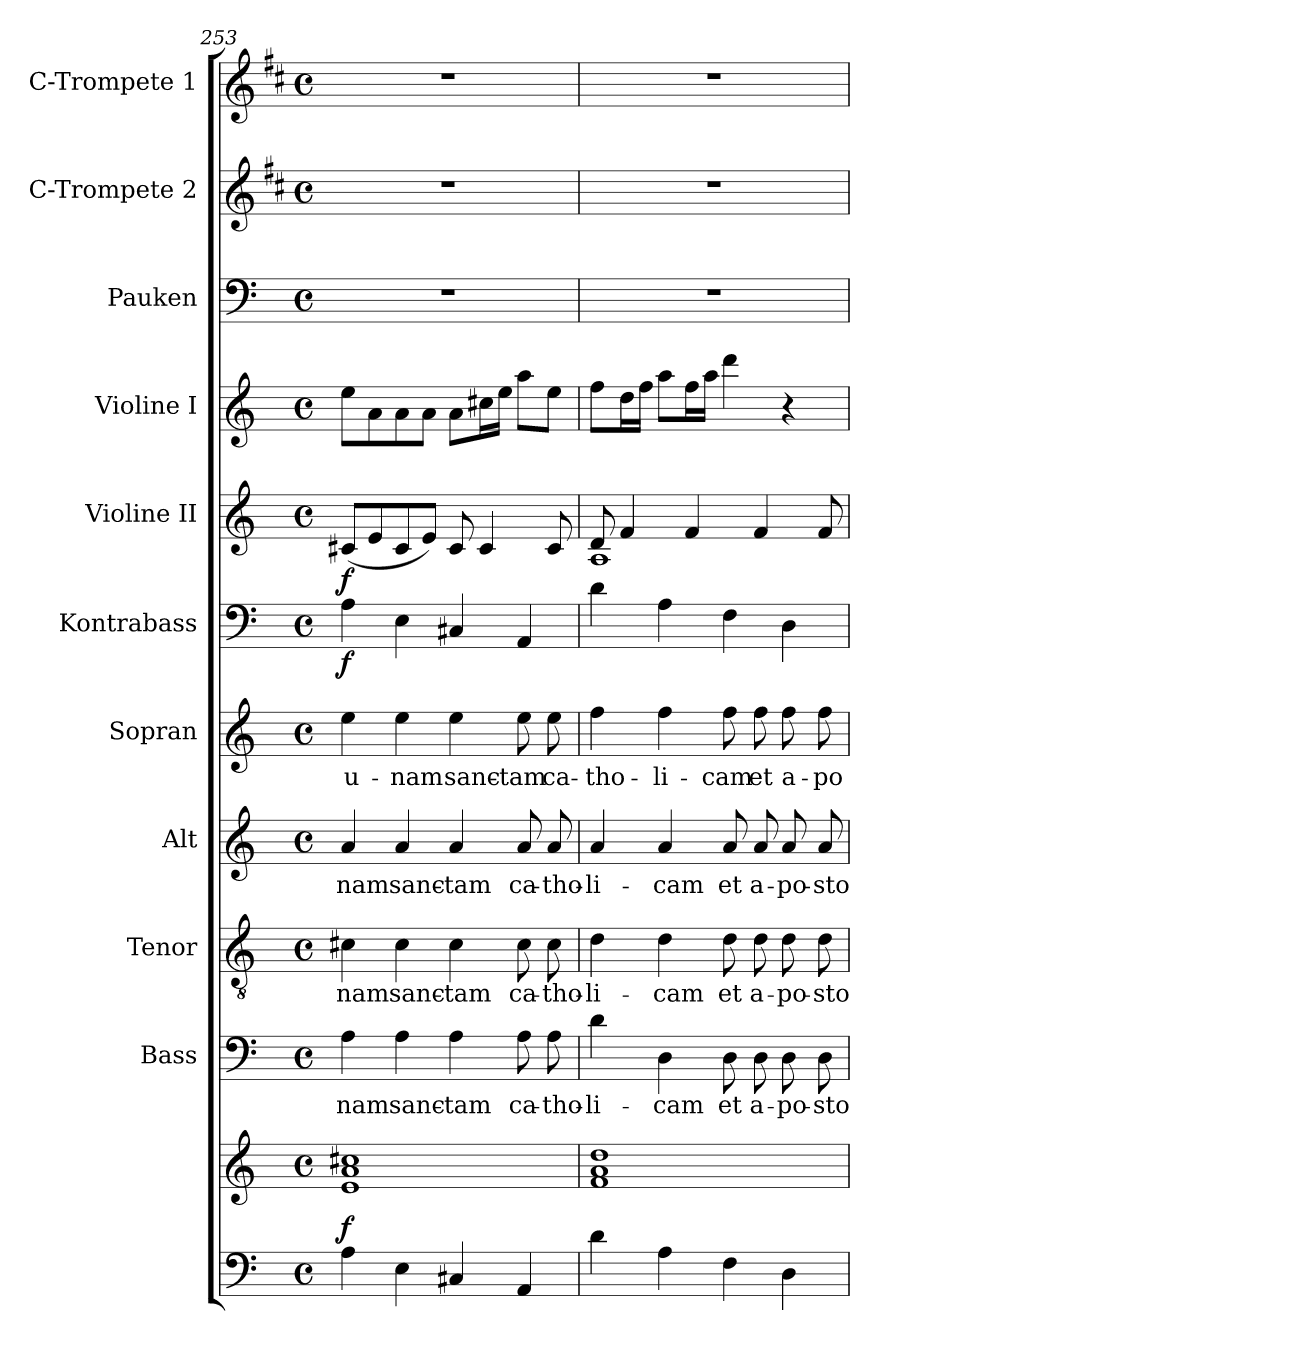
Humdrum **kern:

**kern	**kern	**dynam	**kern	**text	**kern	**text	**kern	**text	**kern	**text	**kern	**dynam	**kern	**dynam	**kern	**kern	**kern	**kern
*part11	*part11	*part11	*part10	*part10	*part9	*part9	*part8	*part8	*part7	*part7	*part6	*part6	*part5	*part5	*part4	*part3	*part2	*part1
*staff12	*staff11	*staff11/12	*staff10	*staff10	*staff9	*staff9	*staff8	*staff8	*staff7	*staff7	*staff6	*staff6	*staff5	*staff5	*staff4	*staff3	*staff2	*staff1
*	*	*	*I"Bass	*	*I"Tenor	*	*I"Alt	*	*I"Sopran	*	*I"Kontrabass	*	*I"Violine II	*	*I"Violine I	*I"Pauken	*I"C-Trompete 2	*I"C-Trompete 1
*	*	*	*I'B.	*	*I'T.	*	*I'A.	*	*I'S.	*	*I'Kb.	*	*I'Vl. II	*	*I'Vl. I	*I'Pk.	*I'C Trp. 2	*I'C Trp. 1
*clefF4	*clefG2	*	*clefF4	*	*clefGv2	*	*clefG2	*	*clefG2	*	*clefF4	*	*clefG2	*	*clefG2	*clefF4	*clefG2	*clefG2
*	*	*	*	*	*	*	*	*	*	*	*ITrd7c12	*	*	*	*	*	*ITrd1c2	*ITrd1c2
*k[]	*k[]	*	*k[]	*	*k[]	*	*k[]	*	*k[]	*	*k[]	*	*k[]	*	*k[]	*k[]	*k[]	*k[]
*C:	*C:	*	*C:	*	*C:	*	*C:	*	*C:	*	*C:	*	*C:	*	*C:	*C:	*C:	*C:
*M4/4	*M4/4	*	*M4/4	*	*M4/4	*	*M4/4	*	*M4/4	*	*M4/4	*	*M4/4	*	*M4/4	*M4/4	*M4/4	*M4/4
*met(c)	*met(c)	*	*met(c)	*	*met(c)	*	*met(c)	*	*met(c)	*	*met(c)	*	*met(c)	*	*met(c)	*met(c)	*met(c)	*met(c)
=253	=253	=253	=253	=253	=253	=253	=253	=253	=253	=253	=253	=253	=253	=253	=253	=253	=253	=253
!	!	!LO:DY:a=2	!	!LO:LY:b	!	!LO:LY:b	!	!LO:LY:b	!	!LO:LY:b	!	!LO:DY:b	!	!LO:DY:b	!	!	!	!
4A\	1e 1a 1cc#X	f	4A\	-nam	4c#X\	-nam	4a/	-nam	4ee\	u-	4AA\	f	(<8c#X/L	f	8ee\L	1r	1r	1r
.	.	.	.	.	.	.	.	.	.	.	.	.	8e/	.	8a\	.	.	.
!	!	!	!	!LO:LY:b	!	!LO:LY:b	!	!LO:LY:b	!	!LO:LY:b	!	!	!	!	!	!	!	!
4E\	.	.	4A\	sanc-	4c#\	sanc-	4a/	sanc-	4ee\	-nam	4EE\	.	8c#/	.	8a\	.	.	.
.	.	.	.	.	.	.	.	.	.	.	.	.	8e/J)	.	8a\J	.	.	.
!	!	!	!	!LO:LY:b	!	!LO:LY:b	!	!LO:LY:b	!	!LO:LY:b	!	!	!	!	!	!	!	!
4C#X/	.	.	4A\	-tam	4c#\	-tam	4a/	-tam	4ee\	sanc-	4CC#X/	.	8c#/	.	8a\L	.	.	.
.	.	.	.	.	.	.	.	.	.	.	.	.	4c#/	.	16cc#X\L	.	.	.
.	.	.	.	.	.	.	.	.	.	.	.	.	.	.	16ee\JJ	.	.	.
!	!	!	!	!LO:LY:b	!	!LO:LY:b	!	!LO:LY:b	!	!LO:LY:b	!	!	!	!	!	!	!	!
4AA/	.	.	8A\	ca-	8c#\	ca-	8a/	ca-	8ee\	-tam	4AAA/	.	.	.	8aa\L	.	.	.
!	!	!	!	!LO:LY:b	!	!LO:LY:b	!	!LO:LY:b	!	!LO:LY:b	!	!	!	!	!	!	!	!
.	.	.	8A\	-tho-	8c#\	-tho-	8a/	-tho-	8ee\	ca-	.	.	8c#/	.	8ee\J	.	.	.
=254	=254	=254	=254	=254	=254	=254	=254	=254	=254	=254	=254	=254	=254	=254	=254	=254	=254	=254
!	!	!	!	!LO:LY:b	!	!LO:LY:b	!	!LO:LY:b	!	!LO:LY:b	!	!	!	!	!	!	!	!
*	*	*	*	*	*	*	*	*	*	*	*	*	*^	*	*	*	*	*
4d\	1f 1a 1dd	.	4d\	-li-	4d\	-li-	4a/	-li-	4ff\	-tho-	4D\	.	8d/	1A	.	8ff\L	1r	1r	1r
.	.	.	.	.	.	.	.	.	.	.	.	.	4f/	.	.	16dd\L	.	.	.
.	.	.	.	.	.	.	.	.	.	.	.	.	.	.	.	16ff\JJ	.	.	.
!	!	!	!	!LO:LY:b	!	!LO:LY:b	!	!LO:LY:b	!	!LO:LY:b	!	!	!	!	!	!	!	!	!
4A\	.	.	4D\	-cam	4d\	-cam	4a/	-cam	4ff\	-li-	4AA\	.	.	.	.	8aa\L	.	.	.
.	.	.	.	.	.	.	.	.	.	.	.	.	4f/	.	.	16ff\L	.	.	.
.	.	.	.	.	.	.	.	.	.	.	.	.	.	.	.	16aa\JJ	.	.	.
!	!	!	!	!LO:LY:b	!	!LO:LY:b	!	!LO:LY:b	!	!LO:LY:b	!	!	!	!	!	!	!	!	!
4F\	.	.	8D\	et	8d\	et	8a/	et	8ff\	-cam	4FF\	.	.	.	.	4ddd\	.	.	.
!	!	!	!	!LO:LY:b	!	!LO:LY:b	!	!LO:LY:b	!	!LO:LY:b	!	!	!	!	!	!	!	!	!
.	.	.	8D\	a-	8d\	a-	8a/	a-	8ff\	et	.	.	4f/	.	.	.	.	.	.
!	!	!	!	!LO:LY:b	!	!LO:LY:b	!	!LO:LY:b	!	!LO:LY:b	!	!	!	!	!	!	!	!	!
4D\	.	.	8D\	-po-	8d\	-po-	8a/	-po-	8ff\	a-	4DD\	.	.	.	.	4r	.	.	.
!	!	!	!	!LO:LY:b	!	!LO:LY:b	!	!LO:LY:b	!	!LO:LY:b	!	!	!	!	!	!	!	!	!
.	.	.	8D\	-sto-	8d\	-sto-	8a/	-sto-	8ff\	-po-	.	.	8f/	.	.	.	.	.	.
*	*	*	*	*	*	*	*	*	*	*	*	*	*v	*v	*	*	*	*	*
=	=	=	=	=	=	=	=	=	=	=	=	=	=	=	=	=	=	=
*-	*-	*-	*-	*-	*-	*-	*-	*-	*-	*-	*-	*-	*-	*-	*-	*-	*-	*-
